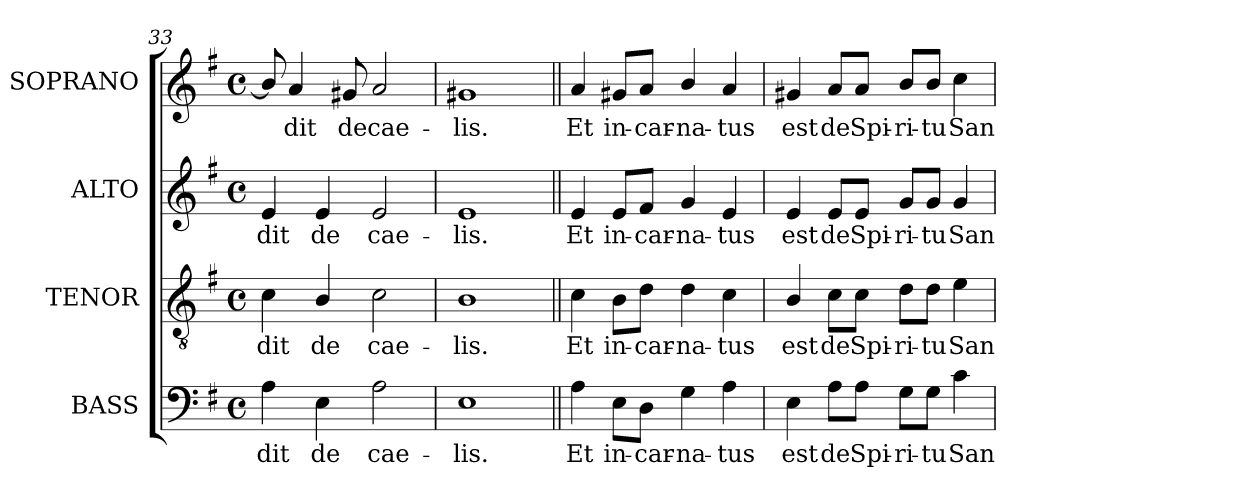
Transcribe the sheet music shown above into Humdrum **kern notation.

**kern	**text	**kern	**text	**kern	**text	**kern	**text
*part4	*part4	*part3	*part3	*part2	*part2	*part1	*part1
*staff4	*staff4	*staff3	*staff3	*staff2	*staff2	*staff1	*staff1
*I"BASS	*	*I"TENOR	*	*I"ALTO	*	*I"SOPRANO	*
*I'B.	*	*I'T.	*	*I'A.	*	*I'S.	*
*clefF4	*	*clefGv2	*	*clefG2	*	*clefG2	*
*	*	*ITrd7c12	*	*	*	*	*
*k[f#]	*	*k[f#]	*	*k[f#]	*	*k[f#]	*
*G:	*	*G:	*	*G:	*	*G:	*
*M4/4	*	*M4/4	*	*M4/4	*	*M4/4	*
*met(c)	*	*met(c)	*	*met(c)	*	*met(c)	*
=33	=33	=33	=33	=33	=33	=33	=33
!	!LO:LY:b:color=#000000	!	!	!	!	!	!
!	!	!	!LO:LY:b:color=#000000	!	!	!	!
!	!	!	!	!	!LO:LY:b:color=#000000	!	!
4Ai\	-dit	4Ci\	-dit	4ei/	-dit	8bi/]	.
!	!	!	!	!	!	!	!LO:LY:b:color=#000000
.	.	.	.	.	.	4ai/	-dit
!	!LO:LY:b:color=#000000	!	!	!	!	!	!
!	!	!	!LO:LY:b:color=#000000	!	!	!	!
!	!	!	!	!	!LO:LY:b:color=#000000	!	!
4Ei\	de	4BBi/	de	4ei/	de	.	.
!	!	!	!	!	!	!	!LO:LY:b:color=#000000
.	.	.	.	.	.	8g#Xi/	de
!	!LO:LY:b:color=#000000	!	!	!	!	!	!
!	!	!	!LO:LY:b:color=#000000	!	!	!	!
!	!	!	!	!	!LO:LY:b:color=#000000	!	!
!	!	!	!	!	!	!	!LO:LY:b:color=#000000
2Ai\	cae-	2Ci\	cae-	2ei/	cae-	2ai/	cae-
=34	=34	=34	=34	=34	=34	=34	=34
!	!LO:LY:b:color=#000000	!	!	!	!	!	!
!	!	!	!LO:LY:b:color=#000000	!	!	!	!
!	!	!	!	!	!LO:LY:b:color=#000000	!	!
!	!	!	!	!	!	!	!LO:LY:b:color=#000000
1Ei	-lis.	1BBi	-lis.	1ei	-lis.	1g#Xi	-lis.
=35||	=35||	=35||	=35||	=35||	=35||	=35||	=35||
!	!LO:LY:b:color=#000000	!	!	!	!	!	!
!	!	!	!LO:LY:b:color=#000000	!	!	!	!
!	!	!	!	!	!LO:LY:b:color=#000000	!	!
!	!	!	!	!	!	!	!LO:LY:b:color=#000000
4Ai\	Et	4Ci\	Et	4ei/	Et	4ai/	Et
!	!LO:LY:b:color=#000000	!	!	!	!	!	!
!	!	!	!LO:LY:b:color=#000000	!	!	!	!
!	!	!	!	!	!LO:LY:b:color=#000000	!	!
!	!	!	!	!	!	!	!LO:LY:b:color=#000000
8Ei\L	in-	8BBi\L	in-	8ei/L	in-	8g#Xi/L	in-
!	!LO:LY:b:color=#000000	!	!	!	!	!	!
!	!	!	!LO:LY:b:color=#000000	!	!	!	!
!	!	!	!	!	!LO:LY:b:color=#000000	!	!
!	!	!	!	!	!	!	!LO:LY:b:color=#000000
8Di\J	-car-	8Di\J	-car-	8f#i/J	-car-	8ai/J	-car-
!	!LO:LY:b:color=#000000	!	!	!	!	!	!
!	!	!	!LO:LY:b:color=#000000	!	!	!	!
!	!	!	!	!	!LO:LY:b:color=#000000	!	!
!	!	!	!	!	!	!	!LO:LY:b:color=#000000
4Gi\	-na-	4Di\	-na-	4gi/	-na-	4bi/	-na-
!	!LO:LY:b:color=#000000	!	!	!	!	!	!
!	!	!	!LO:LY:b:color=#000000	!	!	!	!
!	!	!	!	!	!LO:LY:b:color=#000000	!	!
!	!	!	!	!	!	!	!LO:LY:b:color=#000000
4Ai\	-tus	4Ci\	-tus	4ei/	-tus	4ai/	-tus
=36	=36	=36	=36	=36	=36	=36	=36
!	!LO:LY:b:color=#000000	!	!	!	!	!	!
!	!	!	!LO:LY:b:color=#000000	!	!	!	!
!	!	!	!	!	!LO:LY:b:color=#000000	!	!
!	!	!	!	!	!	!	!LO:LY:b:color=#000000
4Ei\	est	4BBi/	est	4ei/	est	4g#Xi/	est
!	!LO:LY:b:color=#000000	!	!	!	!	!	!
!	!	!	!LO:LY:b:color=#000000	!	!	!	!
!	!	!	!	!	!LO:LY:b:color=#000000	!	!
!	!	!	!	!	!	!	!LO:LY:b:color=#000000
8Ai\L	de	8Ci\L	de	8ei/L	de	8ai/L	de
!	!LO:LY:b:color=#000000	!	!	!	!	!	!
!	!	!	!LO:LY:b:color=#000000	!	!	!	!
!	!	!	!	!	!LO:LY:b:color=#000000	!	!
!	!	!	!	!	!	!	!LO:LY:b:color=#000000
8Ai\J	Spi-	8Ci\J	Spi-	8ei/J	Spi-	8ai/J	Spi-
!	!LO:LY:b:color=#000000	!	!	!	!	!	!
!	!	!	!LO:LY:b:color=#000000	!	!	!	!
!	!	!	!	!	!LO:LY:b:color=#000000	!	!
!	!	!	!	!	!	!	!LO:LY:b:color=#000000
8Gi\L	-ri-	8Di\L	-ri-	8gi/L	-ri-	8bi/L	-ri-
!	!LO:LY:b:color=#000000	!	!	!	!	!	!
!	!	!	!LO:LY:b:color=#000000	!	!	!	!
!	!	!	!	!	!LO:LY:b:color=#000000	!	!
!	!	!	!	!	!	!	!LO:LY:b:color=#000000
8Gi\J	-tu	8Di\J	-tu	8gi/J	-tu	8bi/J	-tu
!	!LO:LY:b:color=#000000	!	!	!	!	!	!
!	!	!	!LO:LY:b:color=#000000	!	!	!	!
!	!	!	!	!	!LO:LY:b:color=#000000	!	!
!	!	!	!	!	!	!	!LO:LY:b:color=#000000
4ci\	San-	4Ei\	San-	4gi/	San-	4cci\	San-
=	=	=	=	=	=	=	=
*-	*-	*-	*-	*-	*-	*-	*-
